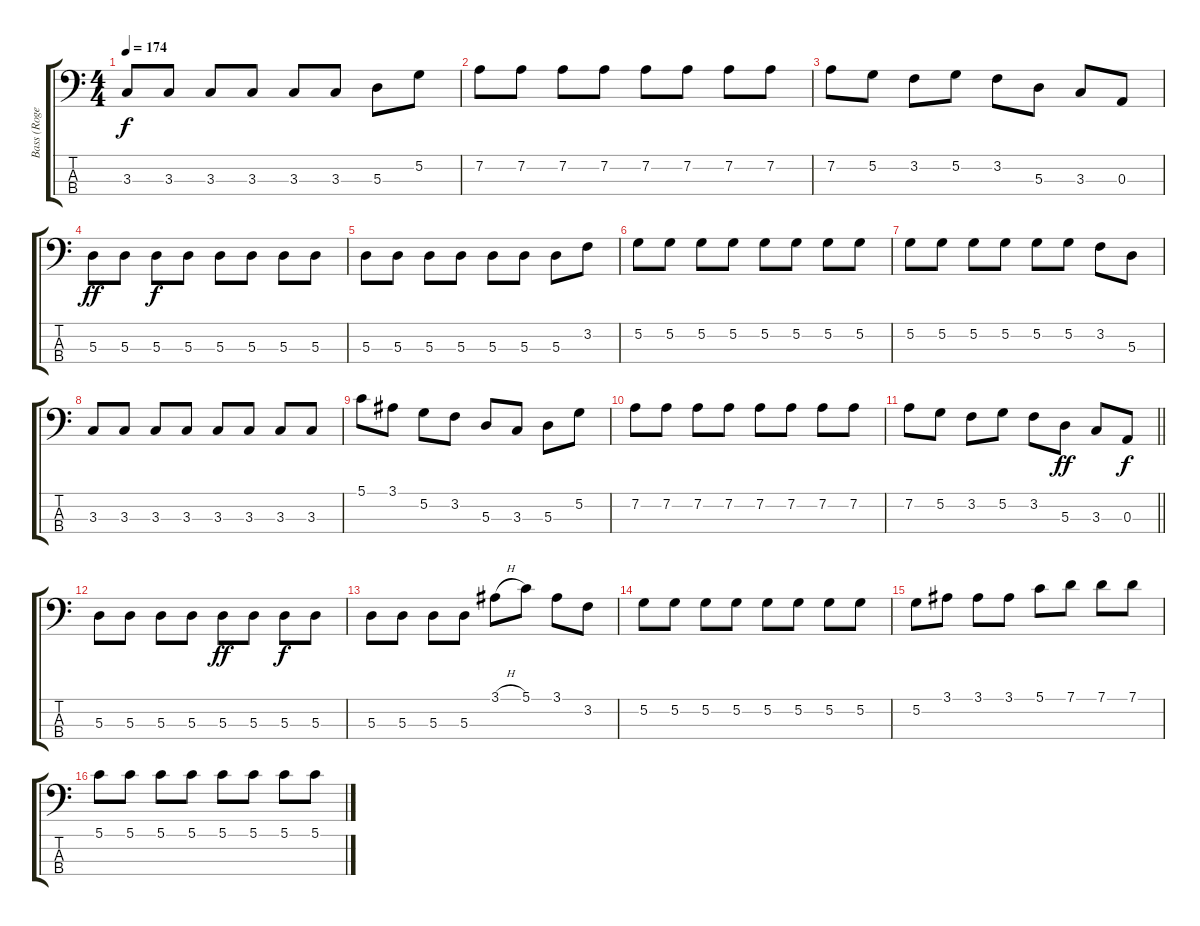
\track ("Bass (Roger Glover)" "Bass (Roge") {instrument electricbassfinger}
\staff {score tabs}
\tuning (G2 D2 A1 E1) {hide}
\ts (4 4)
\tempo 174
\clef f4
\ks c
3.3.8{dy f} 3.3.8 3.3.8 3.3.8 3.3.8 3.3.8 5.3.8 5.2.8 |
7.2.8 7.2.8 7.2.8 7.2.8 7.2.8 7.2.8 7.2.8 7.2.8 |
7.2.8 5.2.8 3.2.8 5.2.8 3.2.8 5.3.8 3.3.8 0.3.8 |
5.3.8{dy ff} 5.3.8 5.3.8{dy f} 5.3.8 5.3.8 5.3.8 5.3.8 5.3.8 |
5.3.8 5.3.8 5.3.8 5.3.8 5.3.8 5.3.8 5.3.8 3.2.8 |
5.2.8 5.2.8 5.2.8 5.2.8 5.2.8 5.2.8 5.2.8 5.2.8 |
5.2.8 5.2.8 5.2.8 5.2.8 5.2.8 5.2.8 3.2.8 5.3.8 |
3.3.8 3.3.8 3.3.8 3.3.8 3.3.8 3.3.8 3.3.8 3.3.8 |
5.1.8 3.1.8 5.2.8 3.2.8 5.3.8 3.3.8 5.3.8 5.2.8 |
7.2.8 7.2.8 7.2.8 7.2.8 7.2.8 7.2.8 7.2.8 7.2.8 |
\barLineRight lightlight
7.2.8 5.2.8 3.2.8 5.2.8 3.2.8 5.3.8{dy ff} 3.3.8 0.3.8{dy f} |
5.3.8 5.3.8 5.3.8 5.3.8 5.3.8{dy ff} 5.3.8 5.3.8{dy f} 5.3.8 |
5.3.8 5.3.8 5.3.8 5.3.8 3.1{h}.8 5.1.8 3.1.8 3.2.8 |
5.2.8 5.2.8 5.2.8 5.2.8 5.2.8 5.2.8 5.2.8 5.2.8 |
5.2.8 3.1.8 3.1.8 3.1.8 5.1.8 7.1.8 7.1.8 7.1.8 |
5.1.8 5.1.8 5.1.8 5.1.8 5.1.8 5.1.8 5.1.8 5.1.8
